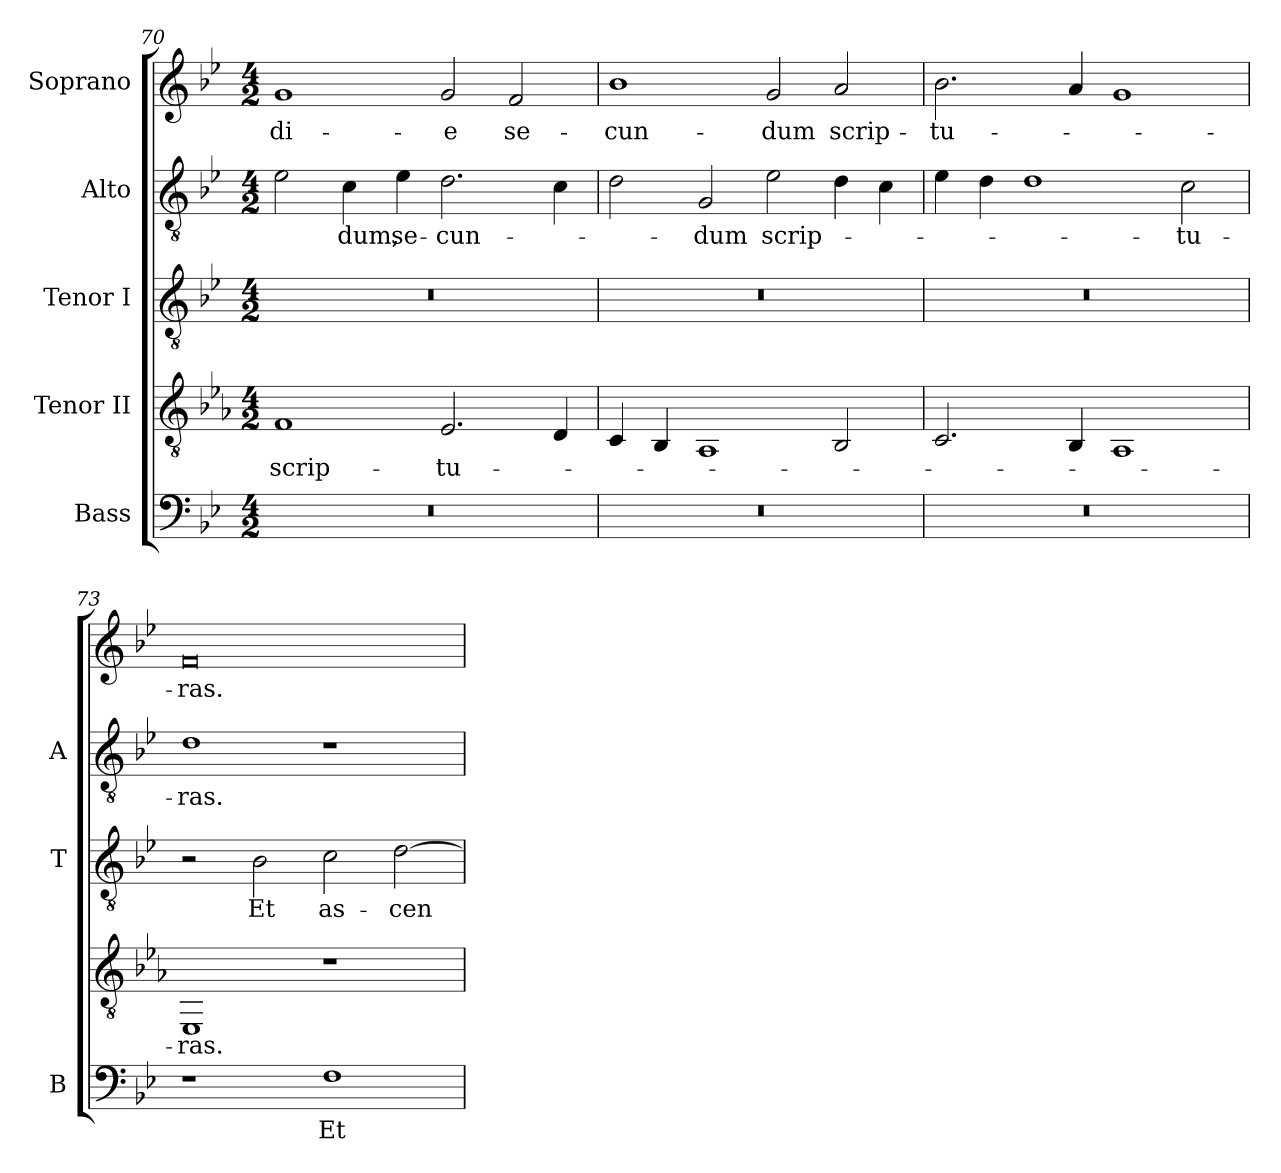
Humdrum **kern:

**kern	**text	**kern	**text	**kern	**text	**kern	**text	**kern	**text
*part5	*part5	*part4	*part4	*part3	*part3	*part2	*part2	*part1	*part1
*staff5	*staff5	*staff4	*staff4	*staff3	*staff3	*staff2	*staff2	*staff1	*staff1
*I"Bass	*	*I"Tenor II	*	*I"Tenor I	*	*I"Alto	*	*I"Soprano	*
*I'B	*	*	*	*I'T	*	*I'A	*	*	*
!!LO:PB:g=z
*clefF4	*	*clefGv2	*	*clefGv2	*	*clefGv2	*	*clefG2	*
*	*	*ITrd-4c-7	*	*	*	*	*	*	*
*k[b-e-]	*	*k[b-e-]	*	*k[b-e-]	*	*k[b-e-]	*	*k[b-e-]	*
*B-:	*	*B-:	*	*B-:	*	*B-:	*	*B-:	*
*M4/2	*	*M4/2	*	*M4/2	*	*M4/2	*	*M4/2	*
=70	=70	=70	=70	=70	=70	=70	=70	=70	=70
!LO:N:vis=1	!	!	!	!	!	!	!	!	!
!	!	!	!LO:LY:b:color=#000000	!LO:N:vis=1	!	!	!	!	!
!	!	!	!	!	!	!	!	!	!LO:LY:b:color=#000000
0r	.	1ci	scrip-	0r	.	2e-i\	.	1gi	di-
!	!	!	!	!	!	!	!LO:LY:b:color=#000000	!	!
.	.	.	.	.	.	4ci\	-dum,	.	.
!	!	!	!	!	!	!	!LO:LY:b:color=#000000	!	!
.	.	.	.	.	.	4e-i\	se-	.	.
!	!	!	!LO:LY:b:color=#000000	!	!	!	!	!	!
!	!	!	!	!	!	!	!LO:LY:b:color=#000000	!	!
!	!	!	!	!	!	!	!	!	!LO:LY:b:color=#000000
.	.	2.B-i/	-tu-	.	.	2.di\	-cun-	2gi/	-e
!	!	!	!	!	!	!	!	!	!LO:LY:b:color=#000000
.	.	.	.	.	.	.	.	2fi/	se-
.	.	4Ai/	.	.	.	4ci\	.	.	.
=71	=71	=71	=71	=71	=71	=71	=71	=71	=71
!LO:N:vis=1	!	!	!	!LO:N:vis=1	!	!	!	!	!
!	!	!	!	!	!	!	!	!	!LO:LY:b:color=#000000
0r	.	4Gi/	.	0r	.	2di\	.	1b-i	-cun-
.	.	4Fi/	.	.	.	.	.	.	.
!	!	!	!	!	!	!	!LO:LY:b:color=#000000	!	!
.	.	1E-i	.	.	.	2Gi/	-dum	.	.
!	!	!	!	!	!	!	!LO:LY:b:color=#000000	!	!
!	!	!	!	!	!	!	!	!	!LO:LY:b:color=#000000
.	.	.	.	.	.	2e-i\	scrip-	2gi/	-dum
!	!	!	!	!	!	!	!	!	!LO:LY:b:color=#000000
.	.	2Fi/	.	.	.	4di\	.	2ai/	scrip-
.	.	.	.	.	.	4ci\	.	.	.
=72	=72	=72	=72	=72	=72	=72	=72	=72	=72
!LO:N:vis=1	!	!	!	!LO:N:vis=1	!	!	!	!	!
!	!	!	!	!	!	!	!	!	!LO:LY:b:color=#000000
0r	.	2.Gi/	.	0r	.	4e-i\	.	2.b-i\	-tu-
.	.	.	.	.	.	4di\	.	.	.
.	.	.	.	.	.	1di	.	.	.
.	.	4Fi/	.	.	.	.	.	4ai/	.
.	.	1E-i	.	.	.	.	.	1gi	.
!	!	!	!	!	!	!	!LO:LY:b:color=#000000	!	!
.	.	.	.	.	.	2ci\	-tu-	.	.
=73	=73	=73	=73	=73	=73	=73	=73	=73	=73
!	!	!	!LO:LY:b:color=#000000	!	!	!	!	!	!
!	!	!	!	!	!	!	!LO:LY:b:color=#000000	!	!
!	!	!	!	!	!	!	!	!	!LO:LY:b:color=#000000
1r	.	1BB-i	-ras.	2r	.	1di	-ras.	0fi	-ras.
!	!	!	!	!	!LO:LY:b:color=#000000	!	!	!	!
.	.	.	.	2B-i\	Et	.	.	.	.
!	!LO:LY:b:color=#000000	!	!	!	!	!	!	!	!
!	!	!	!	!	!LO:LY:b:color=#000000	!	!	!	!
1Fi	Et	1r	.	2ci\	as-	1r	.	.	.
!	!	!	!	!	!LO:LY:b:color=#000000	!	!	!	!
.	.	.	.	[>2di\	-cen-	.	.	.	.
=	=	=	=	=	=	=	=	=	=
*-	*-	*-	*-	*-	*-	*-	*-	*-	*-
